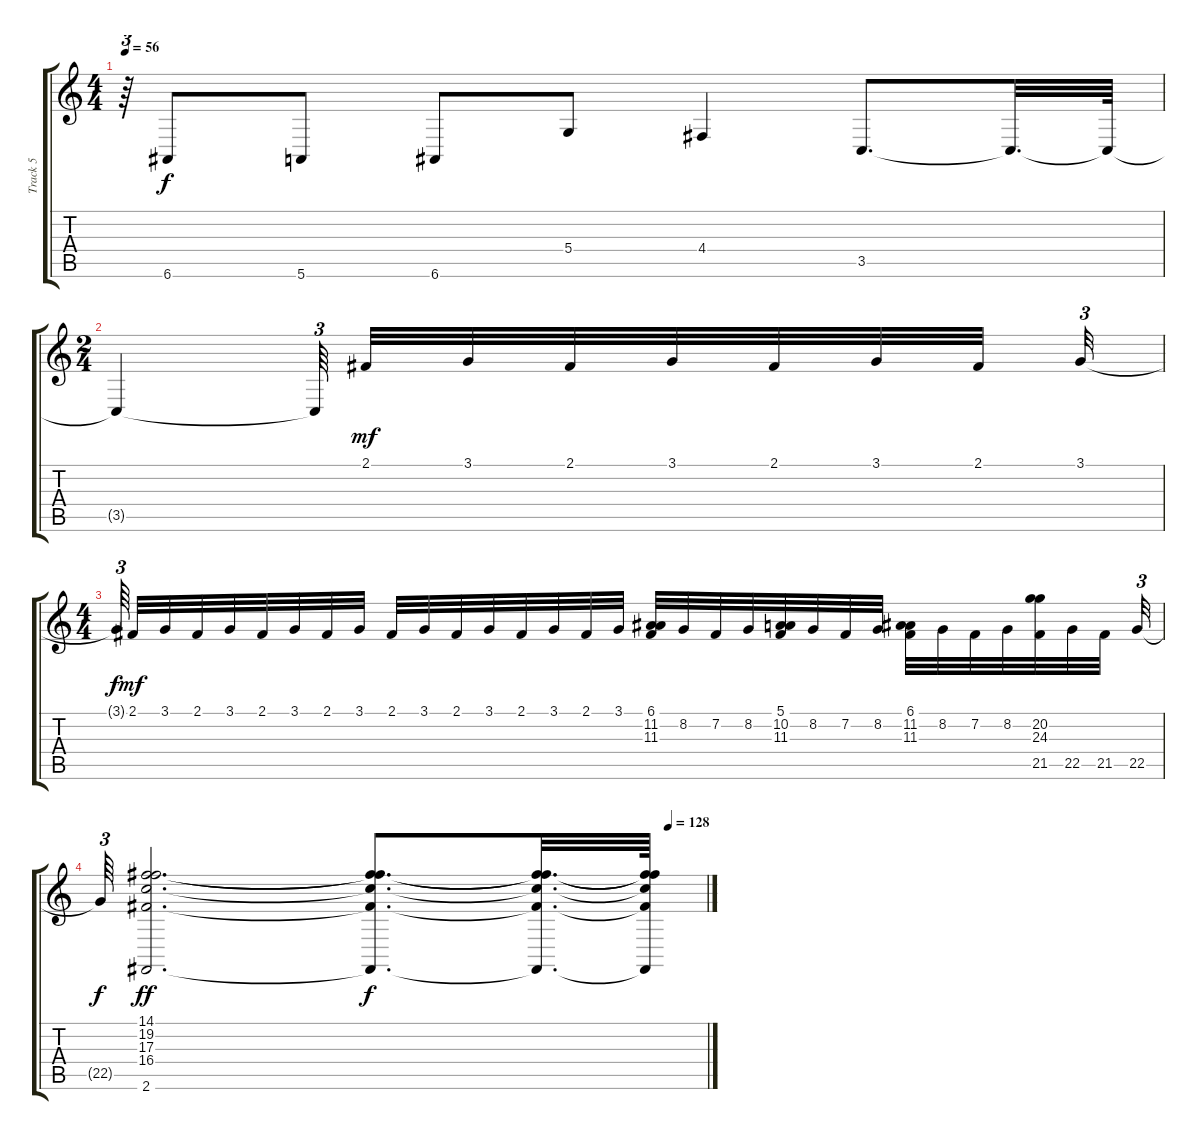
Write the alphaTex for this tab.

\track ("Track 5" "Track 5") {instrument clarinet}
\staff {score tabs}
\tuning (E4 B3 G3 D3 A2 E2) {hide}
\ts (4 4)
\tempo 56
\clef g2
\ks c
r.64{tu (3 2) dy f} 6.6.8 5.6.8 6.6.8 5.4.8 4.4.4 3.5.8{d} 3.5{t}.32{d} 3.5{t}.64 |
\ts (2 4)
3.5{t}.4 3.5{t}.64{tu (3 2) beam splitsecondary} 2.1.32{dy mf} 3.1.32 2.1.32 3.1.32 2.1.32 3.1.32 2.1.32{beam splitsecondary} 3.1.32{tu (3 2)} |
\ts (4 4)
3.1{t}.64{tu (3 2) dy f beam splitsecondary} 2.1.32{dy mf} 3.1.32 2.1.32 3.1.32 2.1.32 3.1.32 2.1.32 3.1.32 2.1.32 3.1.32 2.1.32 3.1.32 2.1.32 3.1.32 2.1.32 3.1.32 (6.1 11.2 11.3).32 8.2.32 7.2.32 8.2.32 (5.1 10.2 11.3).32 8.2.32 7.2.32 8.2.32 (6.1 11.2 11.3).32 8.2.32 7.2.32 8.2.32 (20.2 24.3 21.5).32 22.5.32 21.5.32{beam splitsecondary} 22.5.32{tu (3 2)} |
\tempo (128 0.9375)
22.5{t}.64{tu (3 2) dy f} (14.1 19.2 17.3 16.4 2.6).2{d dy ff} (14.1{t} 19.2{t} 17.3{t} 16.4{t} 2.6{t}).8{d dy f} (14.1{t} 19.2{t} 17.3{t} 16.4{t} 2.6{t}).32{d} (14.1{t} 19.2{t} 17.3{t} 16.4{t} 2.6{t}).64
